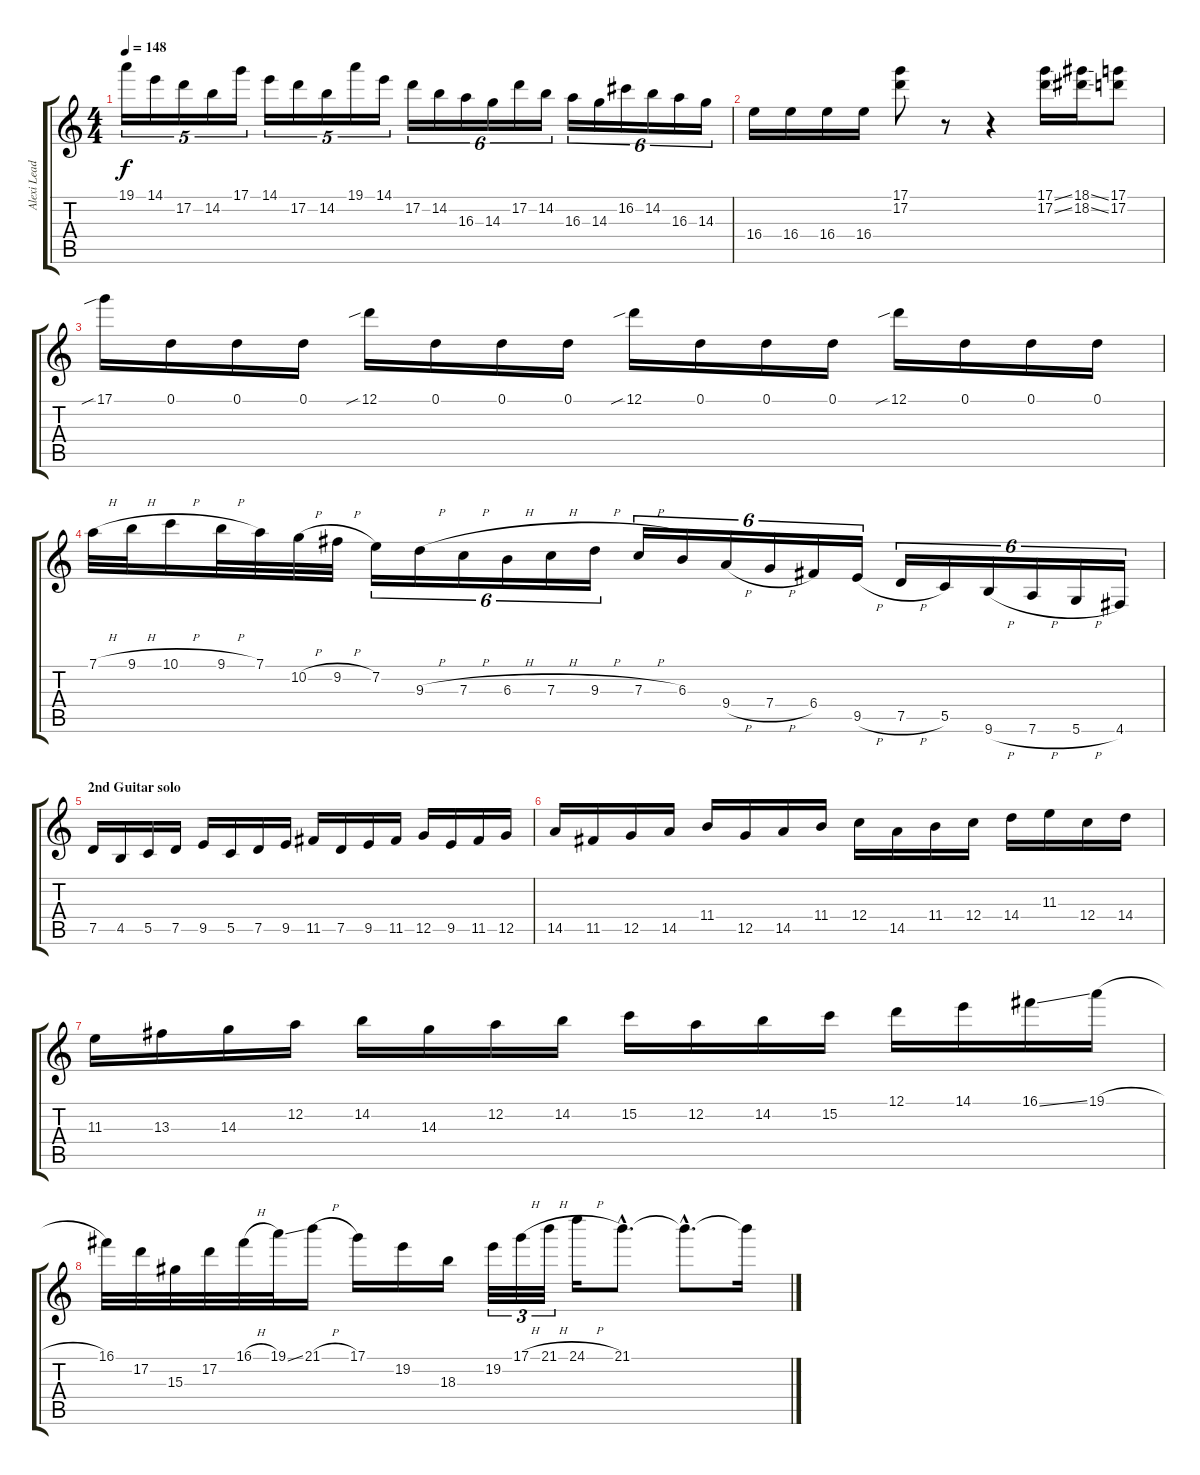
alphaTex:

\track ("Alexi Lead" "Alexi Lead") {instrument overdrivenguitar}
\staff {score tabs}
\tuning (D4 A3 F3 C3 G2 D2) {hide}
\ts (4 4)
\tempo 148
\clef g2
\ks c
19.1.16{tu (5 4) dy f} 14.1.16{tu (5 4)} 17.2.16{tu (5 4)} 14.2.16{tu (5 4)} 17.1.16{tu (5 4)} 14.1.16{tu (5 4)} 17.2.16{tu (5 4)} 14.2.16{tu (5 4)} 19.1.16{tu (5 4)} 14.1.16{tu (5 4)} 17.2.16{tu (6 4)} 14.2.16{tu (6 4)} 16.3.16{tu (6 4)} 14.3.16{tu (6 4)} 17.2.16{tu (6 4)} 14.2.16{tu (6 4)} 16.3.16{tu (6 4)} 14.3.16{tu (6 4)} 16.2.16{tu (6 4)} 14.2.16{tu (6 4)} 16.3.16{tu (6 4)} 14.3.16{tu (6 4)} |
16.4.16 16.4.16 16.4.16 16.4.16 (17.1 17.2).8 r.8 r.4 (17.1{ss} 17.2{ss}).16 (18.1{ss} 18.2{ss}).16 (17.1 17.2).8 |
17.1{sib}.16 0.1.16 0.1.16 0.1.16 12.1{sib}.16 0.1.16 0.1.16 0.1.16 12.1{sib}.16 0.1.16 0.1.16 0.1.16 12.1{sib}.16 0.1.16 0.1.16 0.1.16 |
7.1{h}.32 9.1{h}.32 10.1{h}.16 9.1{h}.32 7.1.32 10.2{h}.32 9.2{h}.32 7.2.16{tu (6 4)} 9.3{h}.16{tu (6 4)} 7.3{h}.16{tu (6 4)} 6.3{h}.16{tu (6 4)} 7.3{h}.16{tu (6 4)} 9.3{h}.16{tu (6 4)} 7.3{h}.16{tu (6 4)} 6.3.16{tu (6 4)} 9.4{h}.16{tu (6 4)} 7.4{h}.16{tu (6 4)} 6.4.16{tu (6 4)} 9.5{h}.16{tu (6 4)} 7.5{h}.16{tu (6 4)} 5.5.16{tu (6 4)} 9.6{h}.16{tu (6 4)} 7.6{h}.16{tu (6 4)} 5.6{h}.16{tu (6 4)} 4.6.16{tu (6 4)} |
\section ("" "2nd Guitar solo")
7.5.16 4.5.16 5.5.16 7.5.16 9.5.16 5.5.16 7.5.16 9.5.16 11.5.16 7.5.16 9.5.16 11.5.16 12.5.16 9.5.16 11.5.16 12.5.16 |
14.5.16 11.5.16 12.5.16 14.5.16 11.4.16 12.5.16 14.5.16 11.4.16 12.4.16 14.5.16 11.4.16 12.4.16 14.4.16 11.3.16 12.4.16 14.4.16 |
11.3.16 13.3.16 14.3.16 12.2.16 14.2.16 14.3.16 12.2.16 14.2.16 15.2.16 12.2.16 14.2.16 15.2.16 12.1.16 14.1.16 16.1{ss}.16 19.1{h}.16 |
16.1.32 17.2.32 15.3.32 17.2.32 16.1{h}.32 19.1{ss}.32 21.1{h}.16 17.1.16 19.2.16 18.3.16 19.2.32{tu (3 2)} 17.1{h}.32{tu (3 2)} 21.1{h}.32{tu (3 2)} 24.1{h}.16 21.1{hac}.8{d} 21.1{hac t}.8{d} 21.1{t}.16
